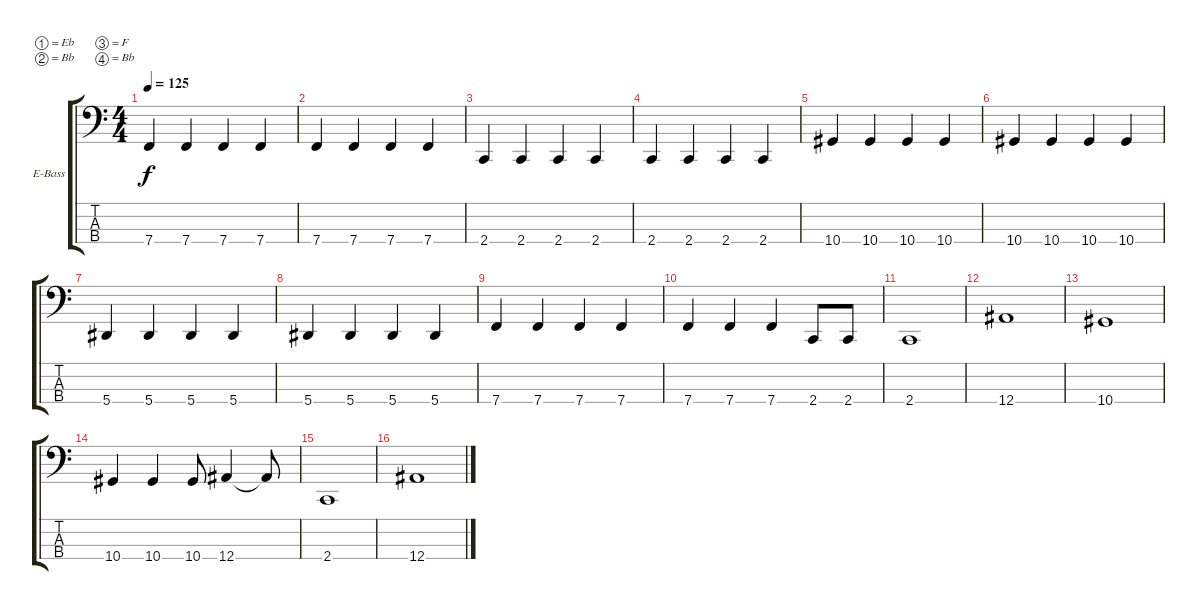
\bracketExtendMode groupsimilarinstruments
\firstSystemTrackNameOrientation horizontal
\otherSystemsTrackNameOrientation horizontal
\track ("Bass (Mark Klepaski)" "E-Bass") {instrument electricbasspick}
\staff {score tabs}
\tuning (Eb2 Bb1 F1 Bb0)
\ts (4 4)
\tempo 125
\clef f4
\ks c
7.4.4{dy f} 7.4.4 7.4.4 7.4.4 |
7.4.4 7.4.4 7.4.4 7.4.4 |
2.4.4 2.4.4 2.4.4 2.4.4 |
2.4.4 2.4.4 2.4.4 2.4.4 |
10.4.4 10.4.4 10.4.4 10.4.4 |
10.4.4 10.4.4 10.4.4 10.4.4 |
5.4.4 5.4.4 5.4.4 5.4.4 |
5.4.4 5.4.4 5.4.4 5.4.4 |
7.4.4 7.4.4 7.4.4 7.4.4 |
7.4.4 7.4.4 7.4.4 2.4.8 2.4.8 |
2.4.1 |
12.4.1 |
10.4.1 |
10.4.4 10.4.4 10.4.8 12.4.4 12.4{t}.8 |
2.4.1 |
12.4.1
